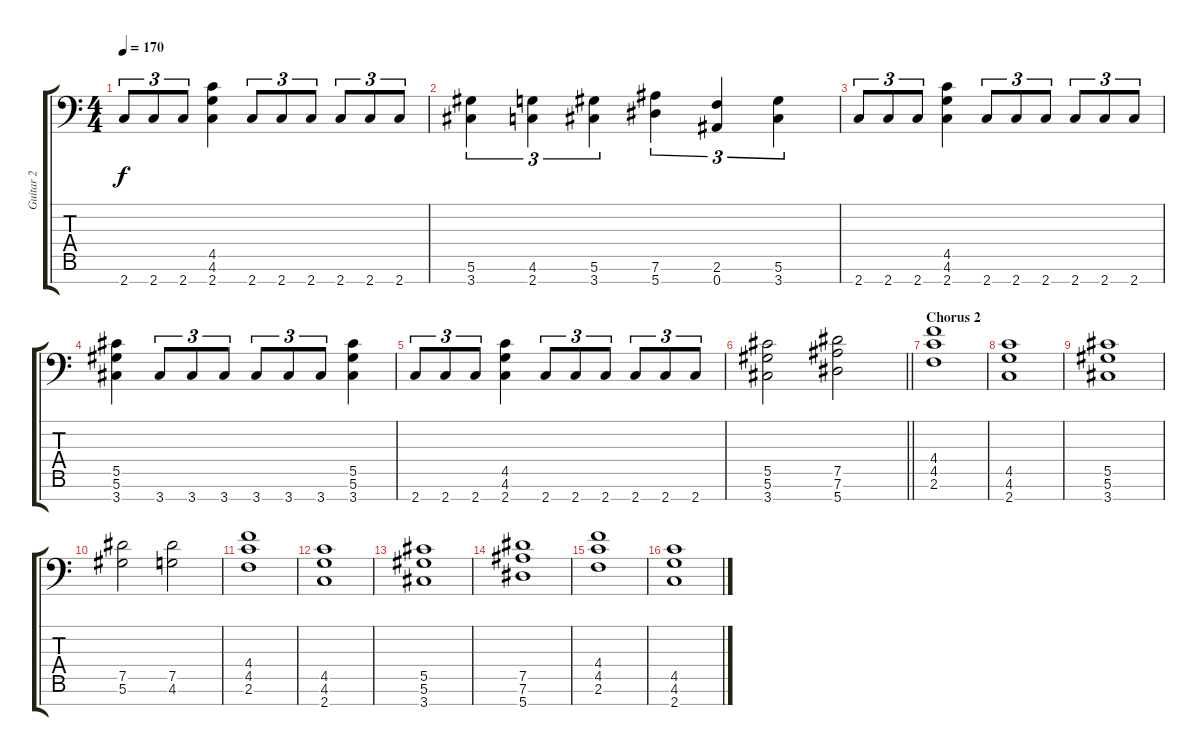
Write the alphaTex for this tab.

\track ("Guitar 2" "Guitar 2") {instrument distortionguitar}
\staff {score tabs}
\tuning (Eb4 Bb3 Gb3 Db3 Ab2 Eb2 Bb1) {hide}
\ts (4 4)
\tempo 170
\clef f4
\ks c
2.7.8{tu (3 2) dy f} 2.7.8{tu (3 2)} 2.7.8{tu (3 2)} (4.5 4.6 2.7).4 2.7.8{tu (3 2)} 2.7.8{tu (3 2)} 2.7.8{tu (3 2)} 2.7.8{tu (3 2)} 2.7.8{tu (3 2)} 2.7.8{tu (3 2)} |
(5.6 3.7).4{tu (3 2)} (4.6 2.7).4{tu (3 2)} (5.6 3.7).4{tu (3 2)} (7.6 5.7).4{tu (3 2)} (2.6 0.7).4{tu (3 2)} (5.6 3.7).4{tu (3 2)} |
2.7.8{tu (3 2)} 2.7.8{tu (3 2)} 2.7.8{tu (3 2)} (4.5 4.6 2.7).4 2.7.8{tu (3 2)} 2.7.8{tu (3 2)} 2.7.8{tu (3 2)} 2.7.8{tu (3 2)} 2.7.8{tu (3 2)} 2.7.8{tu (3 2)} |
(5.5 5.6 3.7).4 3.7.8{tu (3 2)} 3.7.8{tu (3 2)} 3.7.8{tu (3 2)} 3.7.8{tu (3 2)} 3.7.8{tu (3 2)} 3.7.8{tu (3 2)} (5.5 5.6 3.7).4 |
2.7.8{tu (3 2)} 2.7.8{tu (3 2)} 2.7.8{tu (3 2)} (4.5 4.6 2.7).4 2.7.8{tu (3 2)} 2.7.8{tu (3 2)} 2.7.8{tu (3 2)} 2.7.8{tu (3 2)} 2.7.8{tu (3 2)} 2.7.8{tu (3 2)} |
\barLineRight lightlight
(5.5 5.6 3.7).2 (7.5 7.6 5.7).2 |
\section ("" "Chorus 2")
(4.4 4.5 2.6).1 |
(4.5 4.6 2.7).1 |
(5.5 5.6 3.7).1 |
(7.5 5.6).2 (7.5 4.6).2 |
(4.4 4.5 2.6).1 |
(4.5 4.6 2.7).1 |
(5.5 5.6 3.7).1 |
(7.5 7.6 5.7).1 |
(4.4 4.5 2.6).1 |
(4.5 4.6 2.7).1
